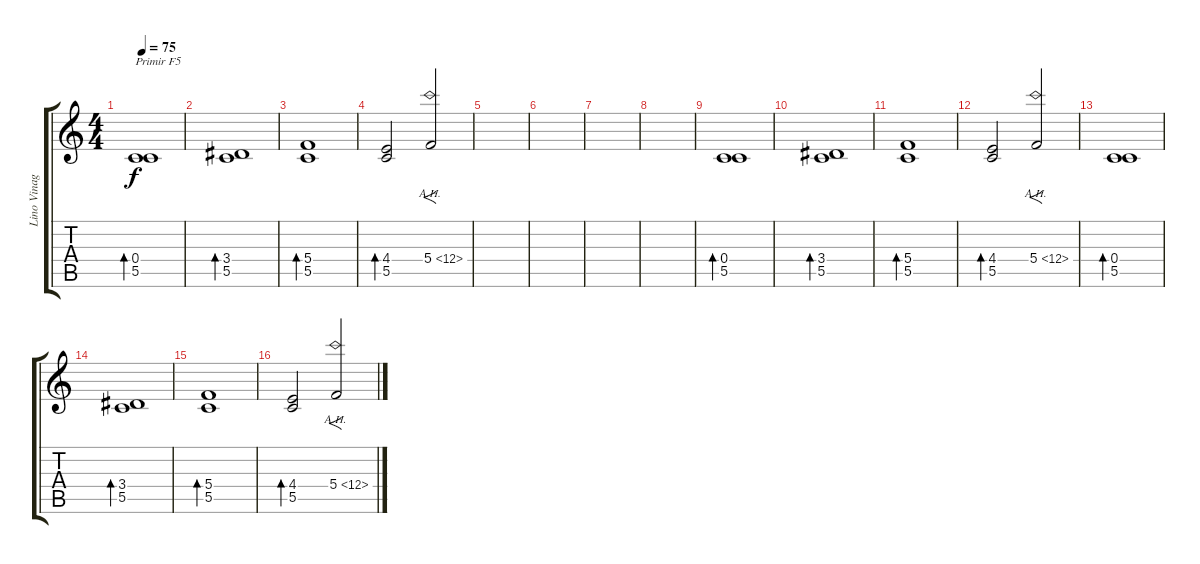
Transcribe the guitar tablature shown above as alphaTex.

\track ("Lino Vinagre" "Lino Vinag") {instrument electricguitarjazz}
\staff {score tabs}
\tuning (D4 A3 F3 C3 G2 C2) {hide}
\ts (4 4)
\tempo 75
\clef g2
\ks c
(0.4 5.5).1{bd 60 txt "Primir F5" dy f instrument electricguitarjazz} |
(3.4 5.5).1{bd 60} |
(5.4 5.5).1{bd 60} |
(4.4 5.5).2{bd 60} 5.4{ah 7}.2{f} |
|
|
|
|
(0.4 5.5).1{bd 60} |
(3.4 5.5).1{bd 60} |
(5.4 5.5).1{bd 60} |
(4.4 5.5).2{bd 60} 5.4{ah 7}.2{f} |
(0.4 5.5).1{bd 60} |
(3.4 5.5).1{bd 60} |
(5.4 5.5).1{bd 60} |
(4.4 5.5).2{bd 60} 5.4{ah 7}.2{f}
